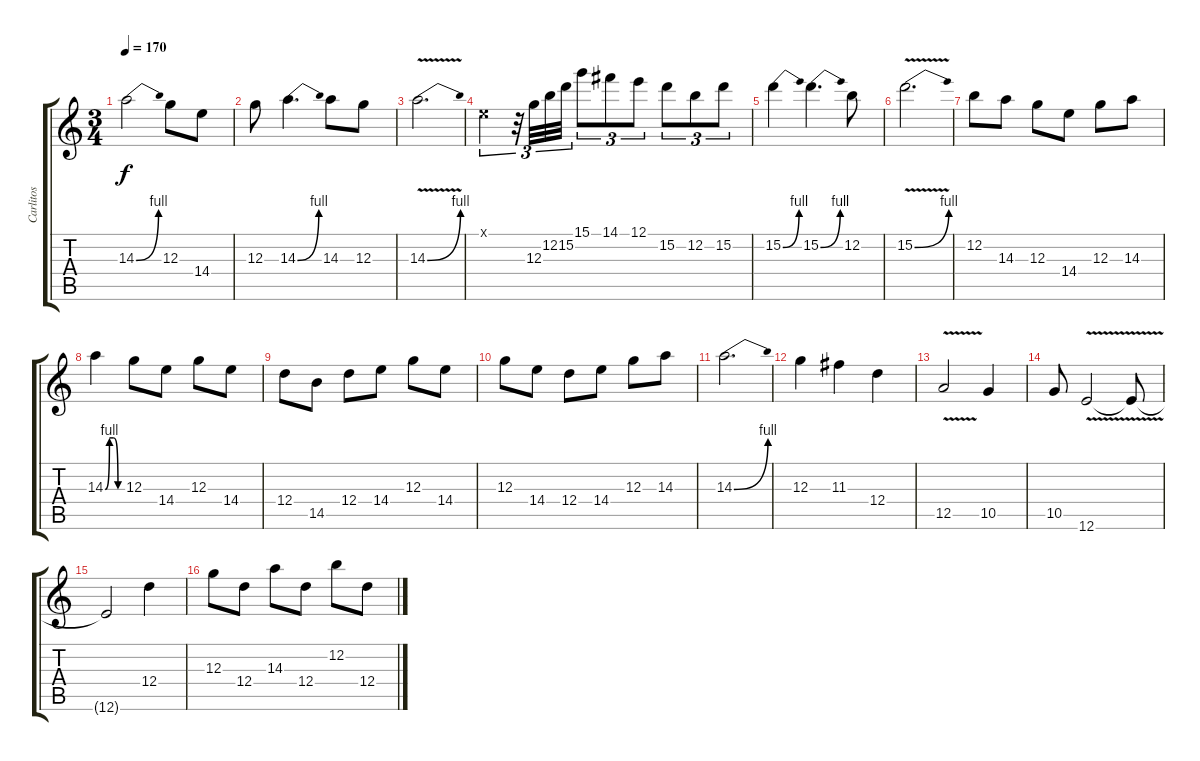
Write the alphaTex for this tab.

\track ("Carlitos" "Carlitos") {instrument overdrivenguitar}
\staff {score tabs}
\tuning (E4 B3 G3 D3 A2 E2) {hide}
\ts (3 4)
\tempo 170
\clef g2
\ks c
14.3{be (bend 0 0 60 4)}.2{dy f} 12.3.8 14.4.8 |
12.3.8 14.3{be (bend 0 0 60 4)}.4{d} 14.3.8 12.3.8 |
14.3{be (bend 0 0 60 4) v}.2{d} |
0.1{x}.4{tu (3 2)} r.32{tu (3 2)} 12.3.32{tu (3 2)} 12.2.32{tu (3 2)} 15.2.32{tu (3 2)} 15.1.8{tu (3 2)} 14.1.8{tu (3 2)} 12.1.8{tu (3 2)} 15.2.8{tu (3 2)} 12.2.8{tu (3 2)} 15.2.8{tu (3 2)} |
15.2{be (bend 0 0 60 4)}.4 15.2{be (bend 0 0 60 4)}.4{d} 12.2.8 |
15.2{be (bend 0 0 60 4) v}.2{d} |
12.2.8 14.3.8 12.3.8 14.4.8 12.3.8 14.3.8 |
14.3{be (custom 0 0 15 4 30 4 45 0 60 0)}.4 12.3.8 14.4.8 12.3.8 14.4.8 |
12.4.8 14.5.8 12.4.8 14.4.8 12.3.8 14.4.8 |
12.3.8 14.4.8 12.4.8 14.4.8 12.3.8 14.3.8 |
14.3{be (bend 0 0 60 4)}.2{d} |
12.3.4 11.3.4 12.4.4 |
12.5{v}.2 10.5.4 |
10.5.8 12.6{v}.2 12.6{t}.8 |
12.6{t}.2 12.4.4 |
12.3.8 12.4.8 14.3.8 12.4.8 12.2.8 12.4.8
